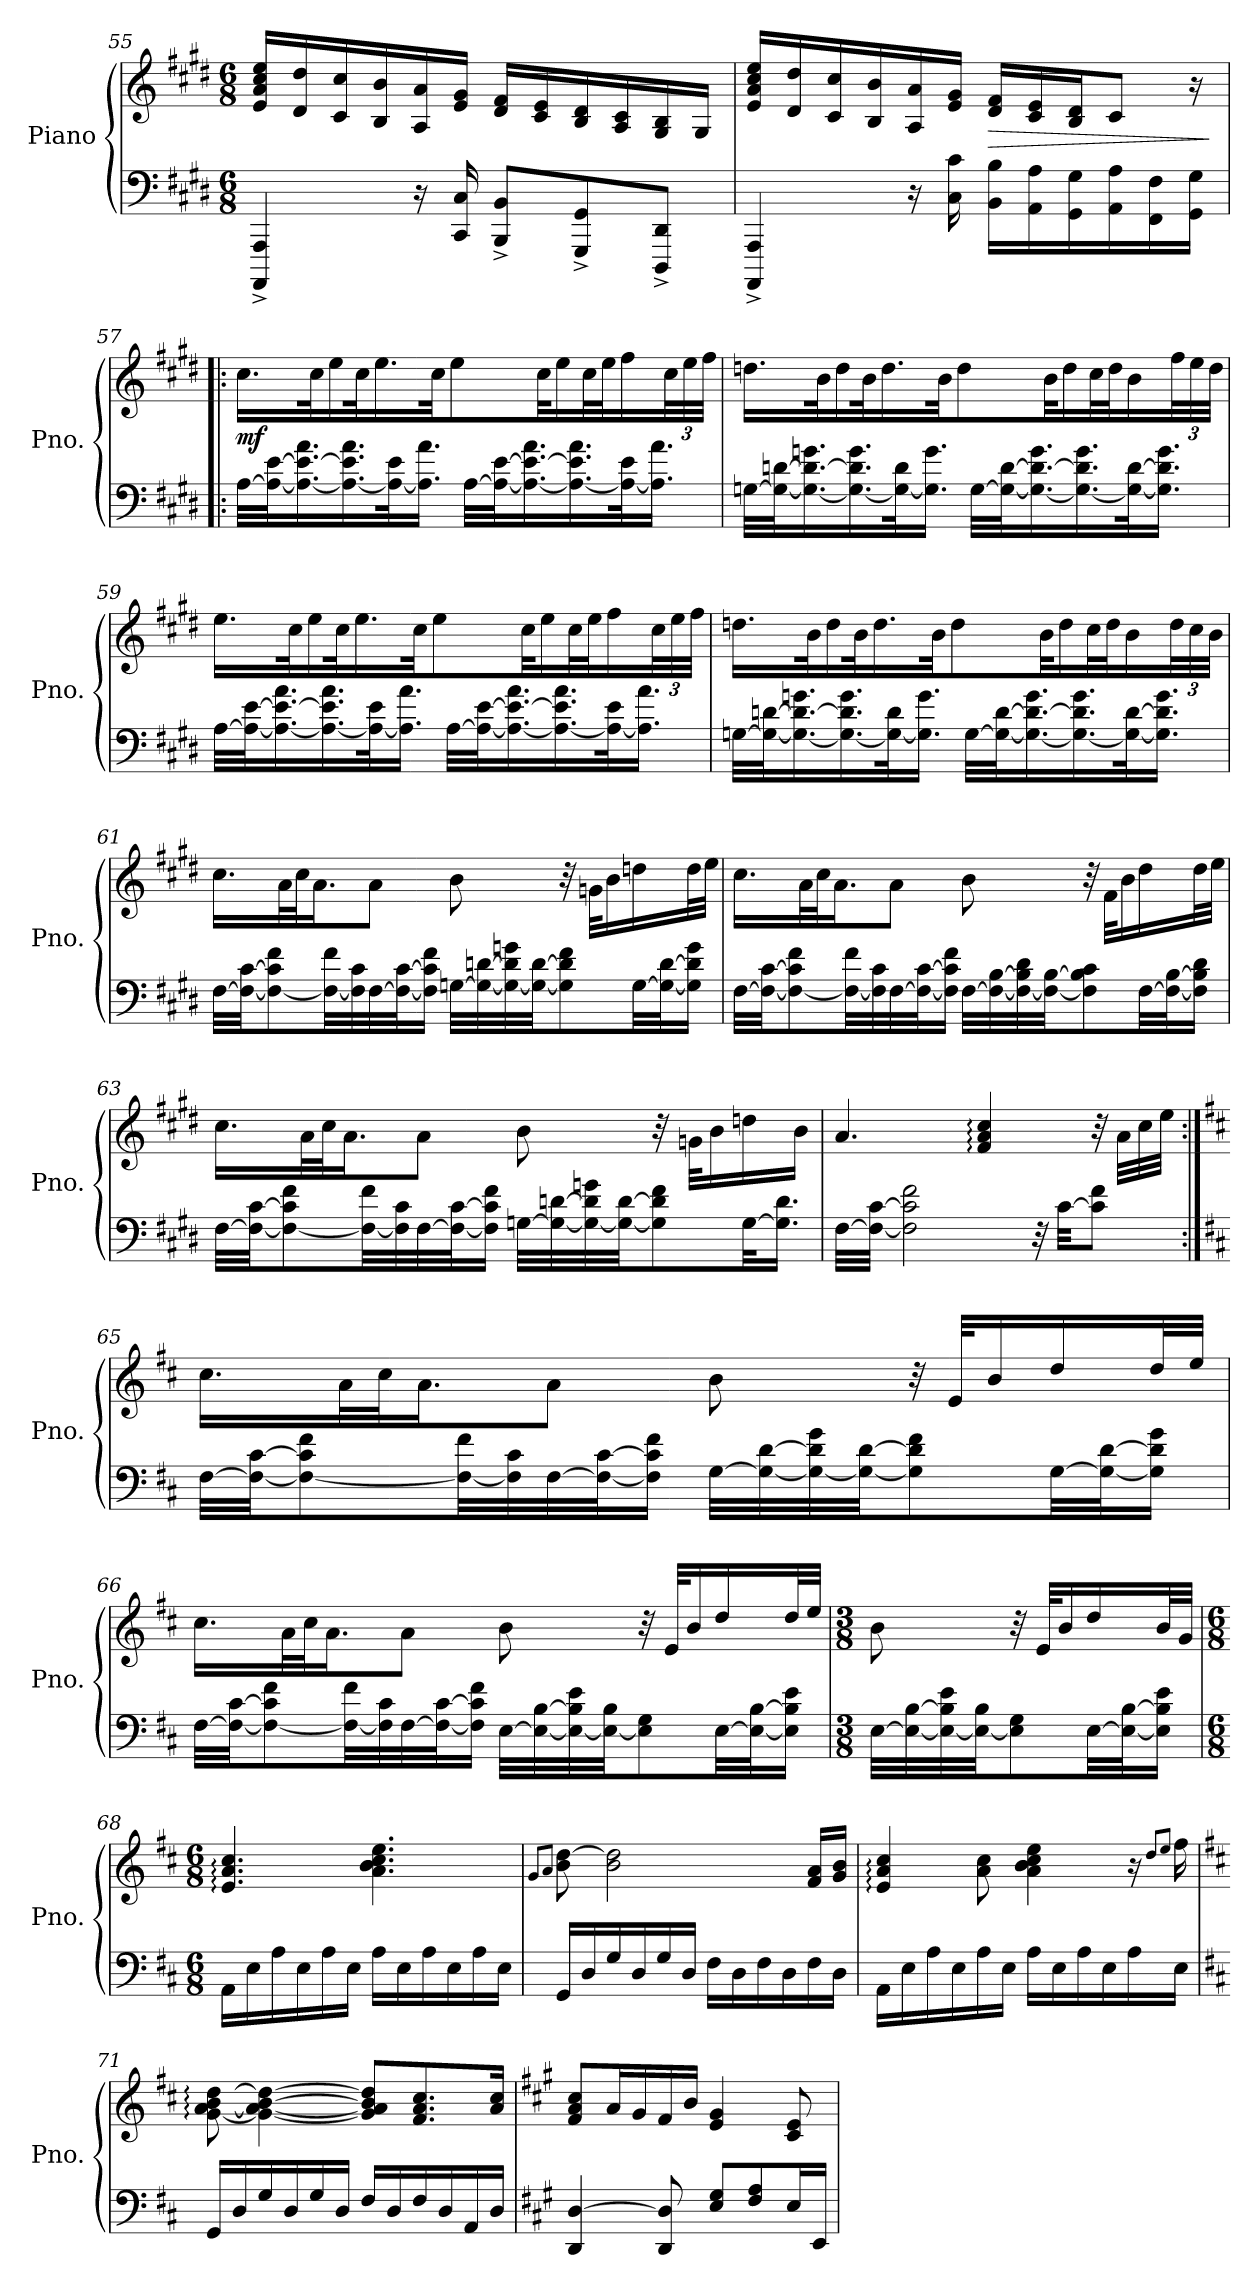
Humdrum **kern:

**kern	**kern	**dynam
*part1	*part1	*part1
*staff2	*staff1	*staff1/2
*I"Piano	*	*
*I'Pno.	*	*
*clefF4	*clefG2	*
*k[f#c#g#d#]	*k[f#c#g#d#]	*
*M6/8	*M6/8	*
=55	=55	=55
4AAAA/^ 4AAA/^	16e/ 16a/ 16cc#/ 16ee/LL	.
.	16d#/ 16dd#/	.
.	16c#/ 16cc#/	.
.	16B/ 16b/	.
16r	16A/ 16a/	.
16CC#/ 16C#/	16e/ 16g#/JJ	.
8BBB/^ 8BB/^L	16d#/ 16f#/LL	.
.	16c#/ 16e/	.
8GGG#/^ 8GG#/^	16B/ 16d#/	.
.	16A/ 16c#/	.
8DDD#/^ 8DD#/^J	16G#/ 16B/	.
.	16G#/JJ	.
!!LO:LB:g=z
=56	=56	=56
4AAAA/^ 4AAA/^	16e/ 16a/ 16cc#/ 16ee/LL	.
.	16d#/ 16dd#/	.
.	16c#/ 16cc#/	.
.	16B/ 16b/	.
16r	16A/ 16a/	.
16C#\ 16c#\	16e/ 16g#/JJ	.
!	!	!LO:HP:b
16BB\ 16B\LL	16d#/ 16f#/LL	>
16AA\ 16A\	16c#/ 16e/	.
16GG#\ 16G#\	16B/ 16d#/J	.
16AA\ 16A\	8c#/J	.
16FF#\ 16F#\	.	.
16GG#\ 16G#\JJ	16r	.
.	.	]
=57!|:	=57!|:	=57!|:
!	!	!LO:DY:b
[32A\LLL	16.cc#\LL	mf
32A\_ [32e\J	.	.
16.A\_ 16.e\_ 16.a\	.	.
.	32cc#\K	.
.	16ee\	.
16.A\_ 16.e\] 16.a\	.	.
.	32cc#\K	.
.	16.ee\	.
32A\_ 32e\K	.	.
16.A\] 16.a\JJ	.	.
.	32cc#\JK	.
.	8ee\	.
[32A\LLL	.	.
32A\_ [32e\J	.	.
16.A\_ 16.e\_ 16.a\	.	.
.	32cc#\KL	.
.	16ee\	.
16.A\_ 16.e\] 16.a\	.	.
.	32cc#\L	.
.	32ee\J	.
32A\_ 32e\K	16ff#\	.
16.A\] 16.a\JJ	.	.
*	*Xbrackettup	*
.	48cc#\L	.
.	48ee\	.
.	48ff#\JJJ	.
!!LO:LB:g=z
=58	=58	=58
[32Gn\LLL	16.ddn\LL	.
32G\_ [32dn\J	.	.
16.G\_ 16.d\_ 16.gn\	.	.
.	32b\K	.
.	16dd\	.
16.G\_ 16.d\] 16.g\	.	.
.	32b\K	.
.	16.dd\	.
32G\_ 32d\K	.	.
16.G\] 16.g\JJ	.	.
.	32b\JK	.
.	8dd\	.
[32G\LLL	.	.
32G\_ [32d\J	.	.
16.G\_ 16.d\_ 16.g\	.	.
.	32b\KL	.
.	16dd\	.
16.G\_ 16.d\] 16.g\	.	.
.	32cc#\L	.
.	32dd\J	.
32G\_ [32d\K	16b\	.
16.G\] 16.d\] 16.g\JJ	.	.
.	48ff#\L	.
.	48ee\	.
.	48dd\JJJ	.
!!LO:PB:g=z
=59	=59	=59
[32A\LLL	16.ee\LL	.
32A\_ [32e\J	.	.
16.A\_ 16.e\_ 16.a\	.	.
.	32cc#\K	.
.	16ee\	.
16.A\_ 16.e\] 16.a\	.	.
.	32cc#\K	.
.	16.ee\	.
32A\_ 32e\K	.	.
16.A\] 16.a\JJ	.	.
.	32cc#\JK	.
.	8ee\	.
[32A\LLL	.	.
32A\_ [32e\J	.	.
16.A\_ 16.e\_ 16.a\	.	.
.	32cc#\KL	.
.	16ee\	.
16.A\_ 16.e\] 16.a\	.	.
.	32cc#\L	.
.	32ee\J	.
32A\_ 32e\K	16ff#\	.
16.A\] 16.a\JJ	.	.
.	48cc#\L	.
.	48ee\	.
.	48ff#\JJJ	.
!!LO:LB:g=z
=60	=60	=60
[32Gn\LLL	16.ddn\LL	.
32G\_ [32dn\J	.	.
16.G\_ 16.d\_ 16.gn\	.	.
.	32b\K	.
.	16dd\	.
16.G\_ 16.d\] 16.g\	.	.
.	32b\K	.
.	16.dd\	.
32G\_ 32d\K	.	.
16.G\] 16.g\JJ	.	.
.	32b\JK	.
.	8dd\	.
[32G\LLL	.	.
32G\_ [32d\J	.	.
16.G\_ 16.d\_ 16.g\	.	.
.	32b\KL	.
.	16dd\	.
16.G\_ 16.d\] 16.g\	.	.
.	32cc#\L	.
.	32dd\J	.
32G\_ [32d\K	16b\	.
16.G\] 16.d\] 16.g\JJ	.	.
.	48dd\L	.
.	48cc#\	.
.	48b\JJJ	.
!!LO:LB:g=z
=61	=61	=61
[32F#\LLL	16.cc#\LL	.
32F#\_ [32c#\JJ	.	.
8F#\_ 8c#\] 8f#\	.	.
.	32a\L	.
.	32cc#\J	.
.	16.a\J	.
32F#\_ 32f#\LL	.	.
32F#\] 32c#\	.	.
[32F#\	8a\J	.
32F#\_ [32c#\J	.	.
16F#\] 16c#\] 16f#\JJ	.	.
[32Gn\LLL	8b\	.
32G\_ [32dn\	.	.
32G\_ 32d\] 32gn\	.	.
32G\_ [32d\JJ	.	.
8G\] 8d\] 8f#\	32r	.
.	32gn\KLL	.
.	16b\	.
[32G\LL	16ddn\	.
32G\_ [32d\J	.	.
16G\] 16d\] 16g\JJ	32dd\L	.
.	32ee\JJJ	.
!!LO:LB:g=z
=62	=62	=62
[32F#\LLL	16.cc#\LL	.
32F#\_ [32c#\JJ	.	.
8F#\_ 8c#\] 8f#\	.	.
.	32a\L	.
.	32cc#\J	.
.	16.a\J	.
32F#\_ 32f#\LL	.	.
32F#\] 32c#\	.	.
[32F#\	8a\J	.
32F#\_ [32c#\J	.	.
16F#\] 16c#\] 16f#\JJ	.	.
[32F#\LLL	8b\	.
32F#\_ [32B\	.	.
32F#\_ 32B\] 32d#\	.	.
32F#\_ [32B\JJ	.	.
8F#\] 8B\] 8c#\	32r	.
.	32f#\KLL	.
.	16b\	.
[32F#\LL	16dd#\	.
32F#\_ [32B\J	.	.
16F#\] 16B\] 16d#\JJ	32dd#\L	.
.	32ee\JJJ	.
!!LO:LB:g=z
=63	=63	=63
[32F#\LLL	16.cc#\LL	.
32F#\_ [32c#\JJ	.	.
8F#\_ 8c#\] 8f#\	.	.
.	32a\L	.
.	32cc#\J	.
.	16.a\J	.
32F#\_ 32f#\LL	.	.
32F#\] 32c#\	.	.
[32F#\	8a\J	.
32F#\_ [32c#\J	.	.
16F#\] 16c#\] 16f#\JJ	.	.
[32Gn\LLL	8b\	.
32G\_ [32dn\	.	.
32G\_ 32d\] 32gn\	.	.
32G\_ [32d\JJ	.	.
8G\] 8d\] 8f#\	32r	.
.	32gn\KLL	.
.	16b\	.
[32G\KL	16ddn\	.
16.G\] 16.d\JJ	.	.
.	16b\JJ	.
=64	=64	=64
[32F#\LLL	4.a/	.
32F#\_ [32c#\JJJ	.	.
2F#\] 2c#\] 2f#\	.	.
.	4f#/: 4a/: 4cc#/:	.
32r	.	.
[32c#\KKL	.	.
8c#\] 8f#\J	32r	.
.	32a\LLL	.
.	32cc#\	.
.	32ee\JJJ	.
!!LO:LB:g=z
=65:|!	=65:|!	=65:|!
*k[f#c#]	*k[f#c#]	*
[32F#\LLL	16.cc#\LL	.
32F#\_ [32c#\JJ	.	.
8F#\_ 8c#\] 8f#\	.	.
.	32a\L	.
.	32cc#\J	.
.	16.a\J	.
32F#\_ 32f#\LL	.	.
32F#\] 32c#\	.	.
[32F#\	8a\J	.
32F#\_ [32c#\J	.	.
16F#\] 16c#\] 16f#\JJ	.	.
[32G\LLL	8b\	.
32G\_ [32d\	.	.
32G\_ 32d\] 32g\	.	.
32G\_ [32d\JJ	.	.
8G\] 8d\] 8f#\	32r	.
.	32e/KLL	.
.	16b/	.
[32G\LL	16dd/	.
32G\_ [32d\J	.	.
16G\] 16d\] 16g\JJ	32dd/L	.
.	32ee/JJJ	.
!!LO:PB:g=z
=66	=66	=66
[32F#\LLL	16.cc#\LL	.
32F#\_ [32c#\JJ	.	.
8F#\_ 8c#\] 8f#\	.	.
.	32a\L	.
.	32cc#\J	.
.	16.a\J	.
32F#\_ 32f#\LL	.	.
32F#\] 32c#\	.	.
[32F#\	8a\J	.
32F#\_ [32c#\J	.	.
16F#\] 16c#\] 16f#\JJ	.	.
[32E\LLL	8b\	.
32E\_ [32B\	.	.
32E\_ 32B\] 32e\	.	.
32E\_ 32B\JJ	.	.
8E\] 8G\	32r	.
.	32e/KLL	.
.	16b/	.
[32E\LL	16dd/	.
32E\_ [32B\J	.	.
16E\] 16B\] 16e\JJ	32dd/L	.
.	32ee/JJJ	.
=67	=67	=67
*M3/8	*M3/8	*
[32E\LLL	8b\	.
32E\_ [32B\	.	.
32E\_ 32B\] 32e\	.	.
32E\_ 32B\JJ	.	.
8E\] 8G\	32r	.
.	32e/KLL	.
.	16b/	.
[32E\LL	16dd/	.
32E\_ [32B\J	.	.
16E\] 16B\] 16e\JJ	32b/L	.
.	32g/JJJ	.
!!LO:LB:g=z
=68	=68	=68
*M6/8	*M6/8	*
16AA\LL	4.e/: 4.a/: 4.cc#/:	.
16E\	.	.
16A\	.	.
16E\	.	.
16A\	.	.
16E\JJ	.	.
16A\LL	4.a\ 4.b\ 4.cc#\ 4.ee\	.
16E\	.	.
16A\	.	.
16E\	.	.
16A\	.	.
16E\JJ	.	.
=69	=69	=69
.	8qg/L	.
.	8qa/J	.
16GG/LL	8b\ [8dd\	.
16D/	.	.
16G/	2b\ 2dd\]	.
16D/	.	.
16G/	.	.
16D/JJ	.	.
16F#\LL	.	.
16D\	.	.
16F#\	.	.
16D\	.	.
16F#\	16f#/ 16a/LL	.
16D\JJ	16g/ 16b/JJ	.
=70	=70	=70
16AA\LL	4e/: 4a/: 4cc#/:	.
16E\	.	.
16A\	.	.
16E\	.	.
16A\	8a\ 8cc#\	.
16E\JJ	.	.
16A\LL	4a\ 4b\ 4cc#\ 4ee\	.
16E\	.	.
16A\	.	.
16E\	.	.
16A\	16r	.
.	8qdd/L	.
.	8qee/J	.
16E\JJ	16ff#\	.
!!LO:LB:g=z
=71	=71	=71
*k[f#c#]	*k[f#c#]	*
16GG/LL	[8g\: [8a\: 8b\: [8dd\:	.
16D/	.	.
16G/	4g\_ 4a\_ [4b\ 4dd\_	.
16D/	.	.
16G/	.	.
16D/JJ	.	.
16F#/LL	8g/] 8a/] 8b/] 8dd/]L	.
16D/	.	.
16F#/	8.f#/ 8.a/ 8.cc#/	.
16D/	.	.
16AA/	.	.
16D/JJ	16a/ 16cc#/Jk	.
=72	=72	=72
*k[f#c#g#]	*k[f#c#g#]	*
4DD/ [4D/	8f#/ 8a/ 8cc#/L	.
.	16a/L	.
.	16g#/	.
8DD/ 8D/]	16f#/	.
.	16b/JJ	.
8E/ 8G#/L	4e/ 4g#/	.
8F#/ 8A/	.	.
16E/L	8c#/ 8e/	.
16EE/JJ	.	.
=	=	=
*-	*-	*-
